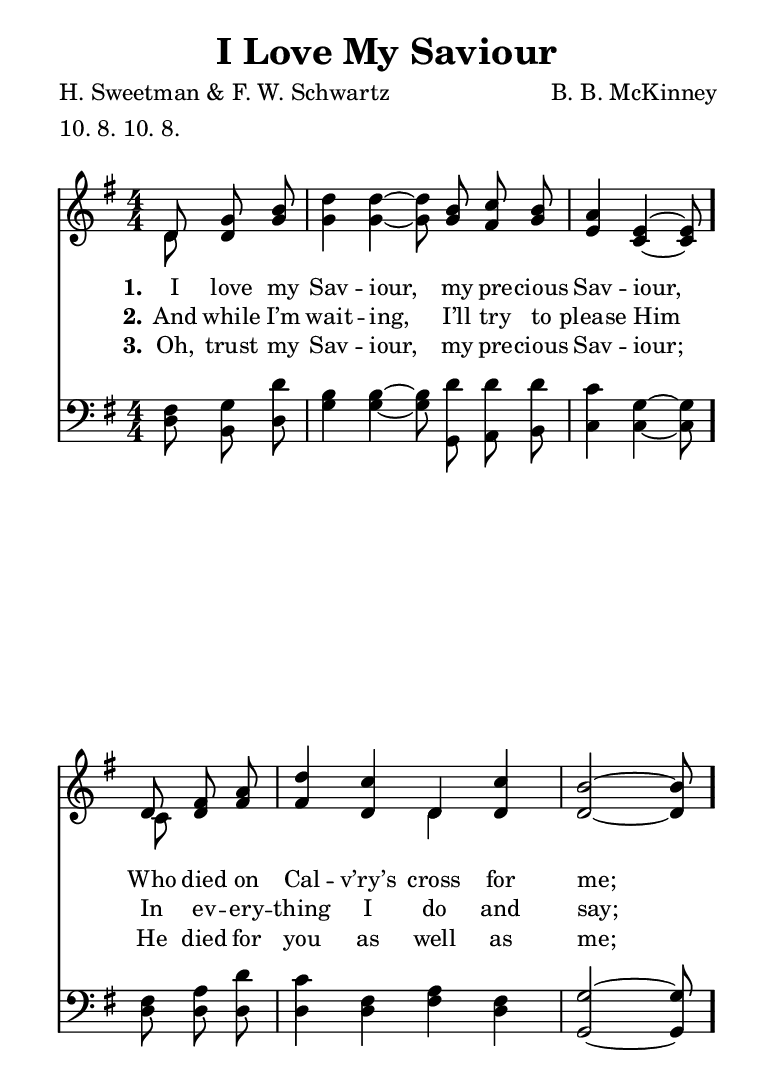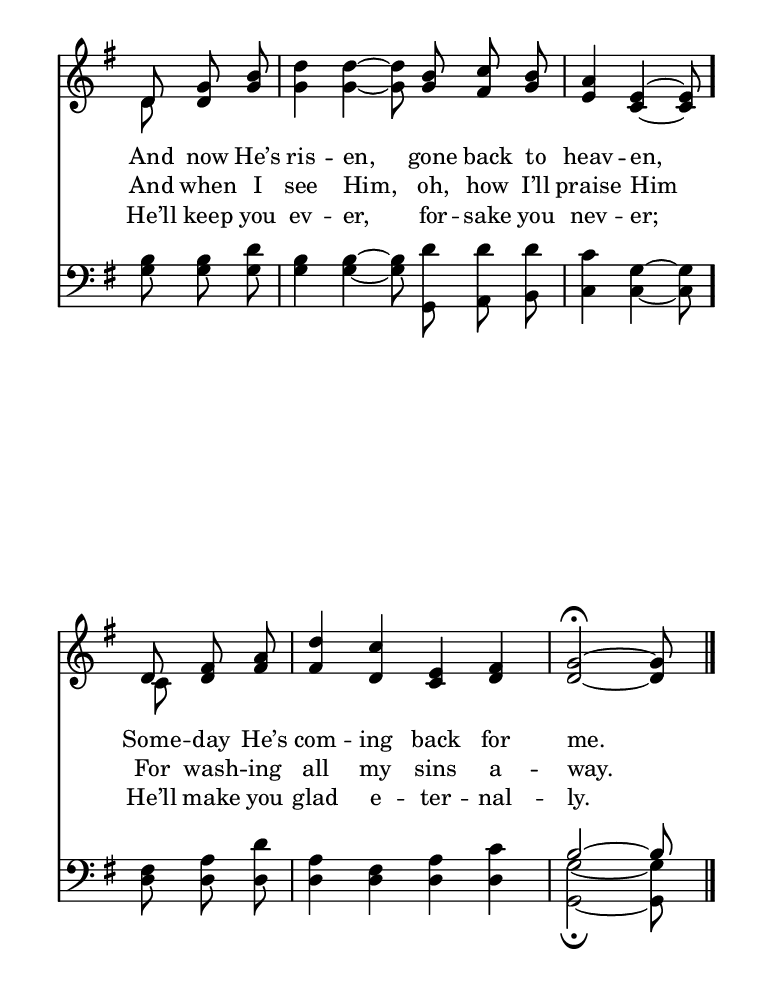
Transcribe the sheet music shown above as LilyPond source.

\include "common/global.ily"
\paper {
  \include "common/paper.ily"
  ragged-last-bottom = ##t
  system-count = #(cond (is-eogsized 3) (#t #f))
  system-system-spacing.padding = 9
}

\header{
  %children
  hymnnumber = "338"
  title = "I Love My Saviour" % TODO original has subtitle "(I Have A Saviour)"
  tunename = ""
  meter = "10. 8. 10. 8."
  poet = "H. Sweetman & F. W. Schwartz"
  composer = "B. B. McKinney"
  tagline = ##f
}

ta = { \tempo 4=80 }
tb = { \tempo 4=40 }

global = {
  \include "common/overrides.ily"
  \override Staff.TimeSignature.style = #'numbered
  \time 4/4
  \override Score.MetronomeMark.transparent = ##t % hide all fermata changes too
  \ta
  \key g \major
  \partial 4.
  \autoBeamOff
}

notesSoprano = {
\global
\relative c' {

  d8 g b | d4 d4 ~ d8 b8 c b | a4 e4 ~ e8
  d8 fis a | d4 c d, c' | b2 ~ b8
  d,8 g b | d4 d4 ~ d8 b8 c b | a4 e4 ~ e8
  d8 fis a | d4 c e, fis | \tb g2\fermata ~ \ta g8

  \bar "|."

}
}

notesAlto = {
\global
\relative e' {

  d8 d g | g4 g4 ~ g8 g8 fis g8 | e4 c4 ~ c8
  c8 d fis | fis4 d d d | d2 ~ d8
  d8 d g | g4 g4 ~ g8 g8 fis g8 | e4 c4 ~ c8
  c8 d fis | fis4 d c d | d2 ~ d8

}
}

notesTenor = {
\global
\relative a {

  fis8 g d' | b4 b4 ~ b8 d8 d d | c4 g4 ~ g8
  fis8 a d | c4 fis, a fis | g2 ~ g8
  b8 b d | b4 b4 ~ b8 d8 d d | c4 g4 ~ g8
  fis8 a d | a4 fis a c | b2 ~ b8

}
}

notesBass = {
\global
\relative f {

  d8 b d | g4 g4 ~ g8 g,8 a b | c4 c4 ~ c8
  d8 d d | d4 d fis d | g,2 ~ g8
  g'8 g g | g4 g4 ~ g8 g,8 a b | c4 c4 ~ c8
  d8 d d | d4 d d d | <g g,>2_\fermata ~ <g g,>8

}
}

wordsA = \lyricmode {
\set stanza = "1."

I love my Sav -- iour, my pre -- cious Sav -- iour, \bar "."
Who died on Cal -- v’ry’s cross for me; \bar "."
And now He’s ris -- en, gone back to heav -- en, \bar "."
Some -- day He’s com -- ing back for me. \bar "."

}

wordsB = \lyricmode {
\set stanza = "2."

And while I’m wait -- ing, I’ll try to please Him
In ev -- ery -- thing I do and say;
And when I see Him, oh, how I’ll praise Him
For wash -- ing all my sins a -- way.

}

wordsC = \lyricmode {
\set stanza = "3."

Oh, trust my Sav -- iour, my pre -- cious Sav -- iour;
He died for you as well as me;
He’ll keep you ev -- er, for -- sake you nev -- er;
He’ll make you glad e -- ter -- nal -- ly.

}

\score {
  \context ChoirStaff <<
    \context Staff = upper <<
      \set Staff.autoBeaming = ##f
      \set ChoirStaff.systemStartDelimiter = #'SystemStartBar
      \set ChoirStaff.printPartCombineTexts = ##f
      \partcombine #'(2 . 11) \notesSoprano \notesAlto
      \context NullVoice = sopranos { \voiceOne << \notesSoprano >> }
      \context Lyrics = one   \lyricsto sopranos \wordsA
      \context Lyrics = two   \lyricsto sopranos \wordsB
      \context Lyrics = three \lyricsto sopranos \wordsC
    >>
    \context Staff = men <<
      \set Staff.autoBeaming = ##f
      \clef bass
      \set ChoirStaff.printPartCombineTexts = ##f
      \partcombine #'(2 . 11) \notesTenor \notesBass
    >>
  >>
  \layout {
    \include "common/layout.ily"
  }
  #(cond ((ly:get-option 'eog-midi-permitted) #{ \midi{
    \include "common/midi.ily"
  } #}))
}

\version "2.19.49"  % necessary for upgrading to future LilyPond versions.

% vi:set et ts=2 sw=2 ai nocindent syntax=lilypond:
